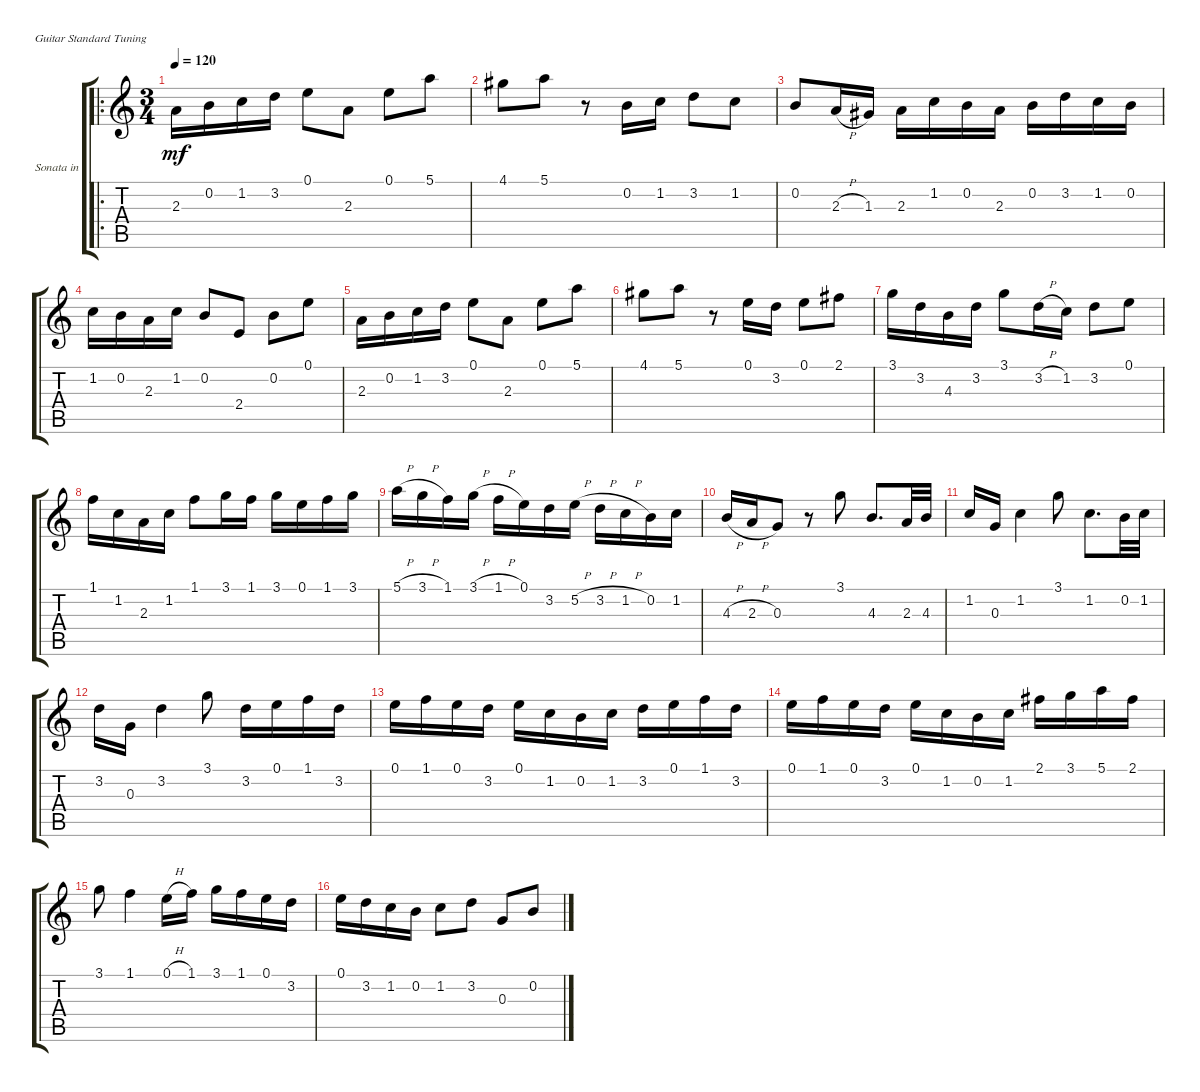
\bracketExtendMode groupsimilarinstruments
\firstSystemTrackNameOrientation horizontal
\otherSystemsTrackNameOrientation horizontal
\track ("Sonata in Am - 2. Spirituoso" "Sonata in ") {instrument oboe}
\staff {score tabs}
\tuning (E4 B3 G3 D3 A2 E2)
\displaytranspose 12
\ro
\ts (3 4)
\tempo 120
\clef g2
\ks aminor
2.3.16{dy mf instrument oboe} 0.2.16 1.2.16 3.2.16 0.1.8 2.3.8 0.1.8 5.1.8 |
4.1.8 5.1.8 r.8 0.2.16 1.2.16 3.2.8 1.2.8 |
0.2.8 2.3{h}.16 1.3.16 2.3.16 1.2.16 0.2.16 2.3.16 0.2.16 3.2.16 1.2.16 0.2.16 |
1.2.16 0.2.16 2.3.16 1.2.16 0.2.8 2.4.8 0.2.8 0.1.8 |
2.3.16 0.2.16 1.2.16 3.2.16 0.1.8 2.3.8 0.1.8 5.1.8 |
4.1.8 5.1.8 r.8 0.1.16 3.2.16 0.1.8 2.1.8 |
3.1.16 3.2.16 4.3.16 3.2.16 3.1.8 3.2{h}.16 1.2.16 3.2.8 0.1.8 |
1.1.16 1.2.16 2.3.16 1.2.16 1.1.8 3.1.16 1.1.16 3.1.16 0.1.16 1.1.16 3.1.16 |
5.1{h}.16 3.1{h}.16 1.1.16 3.1{h}.16 1.1{h}.16 0.1.16 3.2.16 5.2{h}.16 3.2{h}.16 1.2{h}.16 0.2.16 1.2.16 |
4.3{h}.16 2.3{h}.16 0.3.8 r.8 3.1.8 4.3.8{d} 2.3.32 4.3.32 |
1.2.16 0.3.16 1.2.4 3.1.8 1.2.8{d} 0.2.32 1.2.32 |
3.2.16 0.3.16 3.2.4 3.1.8 3.2.16 0.1.16 1.1.16 3.2.16 |
0.1.16 1.1.16 0.1.16 3.2.16 0.1.16 1.2.16 0.2.16 1.2.16 3.2.16 0.1.16 1.1.16 3.2.16 |
0.1.16 1.1.16 0.1.16 3.2.16 0.1.16 1.2.16 0.2.16 1.2.16 2.1.16 3.1.16 5.1.16 2.1.16 |
3.1.8 1.1.4 0.1{h}.16 1.1.16 3.1.16 1.1.16 0.1.16 3.2.16 |
0.1.16 3.2.16 1.2.16 0.2.16 1.2.8 3.2.8 0.3.8 0.2.8
